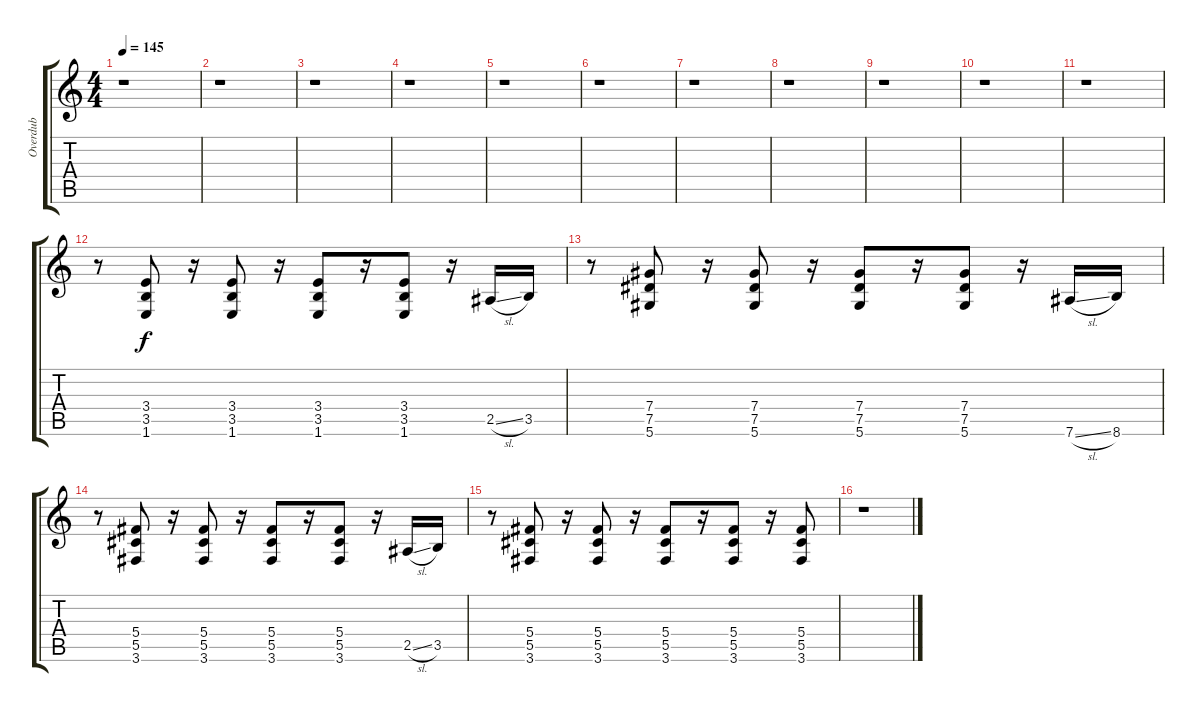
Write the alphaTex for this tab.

\track ("Overdub" "Overdub") {instrument overdrivenguitar}
\staff {score tabs}
\tuning (Eb4 Bb3 Gb3 Db3 Ab2 Eb2) {hide}
\ts (4 4)
\tempo 145
\clef g2
\ks c
r.1{dy f} |
r.1 |
r.1 |
r.1 |
r.1 |
r.1 |
r.1 |
r.1 |
r.1 |
r.1 |
r.1 |
r.8{volume 16 balance 4} (3.4 3.5 1.6).8 r.16 (3.4 3.5 1.6).8 r.16 (3.4 3.5 1.6).8 r.16 (3.4 3.5 1.6).8 r.16 2.5{sl}.16 3.5.16 |
r.8 (7.4 7.5 5.6).8 r.16 (7.4 7.5 5.6).8 r.16 (7.4 7.5 5.6).8 r.16 (7.4 7.5 5.6).8 r.16 7.6{sl}.16 8.6.16 |
r.8 (5.4 5.5 3.6).8 r.16 (5.4 5.5 3.6).8 r.16 (5.4 5.5 3.6).8 r.16 (5.4 5.5 3.6).8 r.16 2.5{sl}.16 3.5.16 |
r.8 (5.4 5.5 3.6).8 r.16 (5.4 5.5 3.6).8 r.16 (5.4 5.5 3.6).8 r.16 (5.4 5.5 3.6).8 r.16 (5.4 5.5 3.6).8 |
r.1
